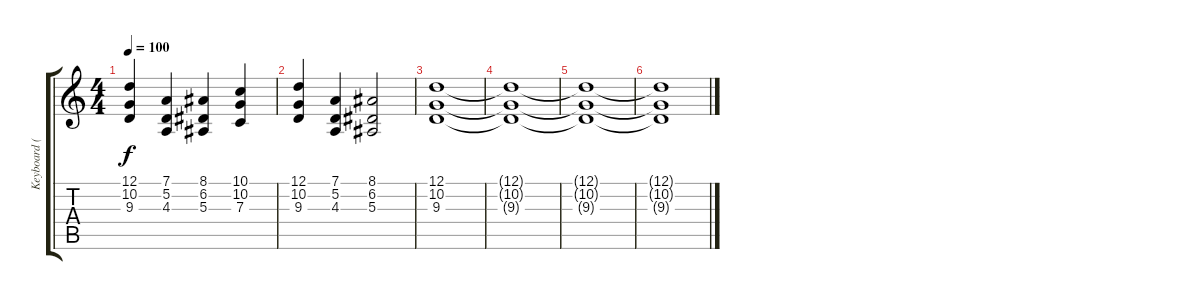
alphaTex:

\track ("Keyboard (Strings)" "Keyboard (") {instrument stringensemble1}
\staff {score tabs}
\tuning (D4 A3 F3 C3 G2 D2) {hide}
\ts (4 4)
\tempo 100
\clef g2
\ks c
(12.1 10.2 9.3).4{dy f} (7.1 5.2 4.3).4 (8.1 6.2 5.3).4 (10.1 10.2 7.3).4 |
(12.1 10.2 9.3).4 (7.1 5.2 4.3).4 (8.1 6.2 5.3).2 |
(12.1 10.2 9.3).1 |
(12.1{t} 10.2{t} 9.3{t}).1 |
(12.1{t} 10.2{t} 9.3{t}).1 |
(12.1{t} 10.2{t} 9.3{t}).1
